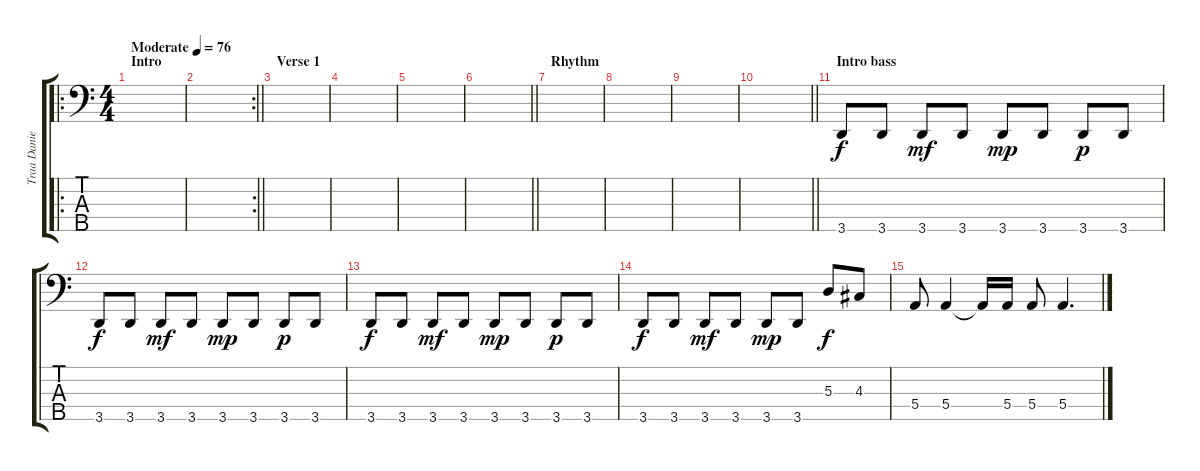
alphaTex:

\track ("Traa Daniels" "Traa Danie") {instrument electricbassfinger}
\staff {score tabs}
\tuning (G2 D2 A1 E1 B0) {hide}
\ro
\ts (4 4)
\section ("" "Intro")
\tempo (76 "Moderate")
\clef f4
\ks c
|
\rc 2
\barLineRight lightlight
|
\section ("" "Verse 1")
|
|
|
\barLineRight lightlight
|
\section ("" "Rhythm")
|
|
|
\barLineRight lightlight
|
\section ("" "Intro bass")
3.5.8 3.5.8 3.5.8{dy mf} 3.5.8 3.5.8{dy mp} 3.5.8 3.5.8{dy p} 3.5.8 |
3.5.8{dy f} 3.5.8 3.5.8{dy mf} 3.5.8 3.5.8{dy mp} 3.5.8 3.5.8{dy p} 3.5.8 |
3.5.8{dy f} 3.5.8 3.5.8{dy mf} 3.5.8 3.5.8{dy mp} 3.5.8 3.5.8{dy p} 3.5.8 |
3.5.8{dy f} 3.5.8 3.5.8{dy mf} 3.5.8 3.5.8{dy mp} 3.5.8 5.3.8{dy f} 4.3.8 |
5.4.8 5.4.4 5.4{t}.16 5.4.16 5.4.8 5.4.4{d}
